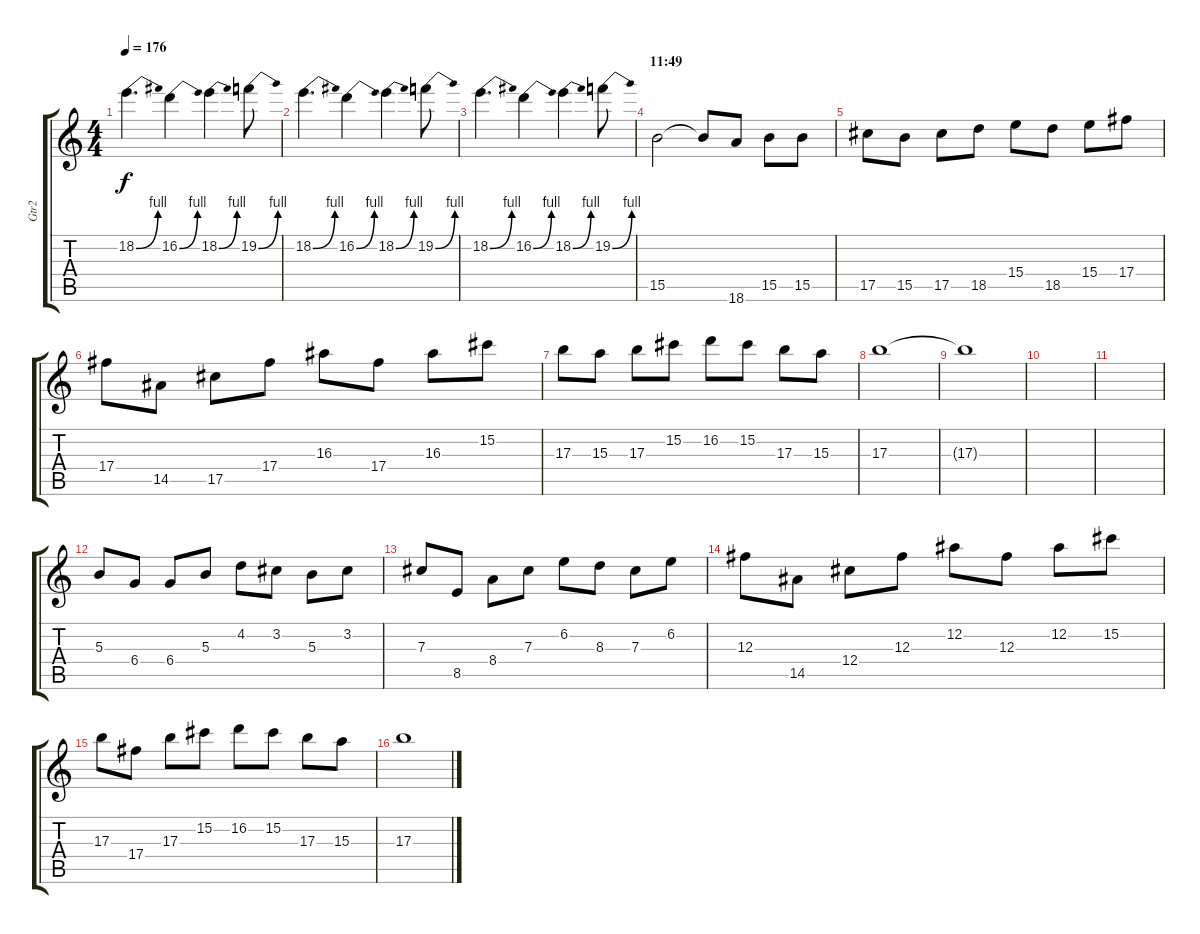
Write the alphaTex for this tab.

\track ("Gtr2" "Gtr2") {instrument overdrivenguitar}
\staff {score tabs}
\tuning (Eb4 Bb3 Gb3 Db3 Ab2 Eb2) {hide}
\ts (4 4)
\tempo 176
\clef g2
\ks c
18.2{be (bend 0 0 60 4)}.4{d dy f} 16.2{be (bend 0 0 60 4)}.4 18.2{be (bend 0 0 60 4)}.4 19.2{be (bend 0 0 60 4)}.8 |
18.2{be (bend 0 0 60 4)}.4{d} 16.2{be (bend 0 0 60 4)}.4 18.2{be (bend 0 0 60 4)}.4 19.2{be (bend 0 0 60 4)}.8 |
18.2{be (bend 0 0 60 4)}.4{d} 16.2{be (bend 0 0 60 4)}.4 18.2{be (bend 0 0 60 4)}.4 19.2{be (bend 0 0 60 4)}.8 |
\section ("" "11:49")
15.5.2{volume 16} 15.5{t}.8 18.6.8 15.5.8 15.5.8 |
17.5.8 15.5.8 17.5.8 18.5.8 15.4.8 18.5.8 15.4.8 17.4.8 |
17.4.8 14.5.8 17.5.8 17.4.8 16.3.8 17.4.8 16.3.8 15.2.8 |
17.3.8 15.3.8 17.3.8 15.2.8 16.2.8 15.2.8 17.3.8 15.3.8 |
17.3.1 |
17.3{t}.1 |
|
|
5.3.8 6.4.8 6.4.8 5.3.8 4.2.8 3.2.8 5.3.8 3.2.8 |
7.3.8 8.5.8 8.4.8 7.3.8 6.2.8 8.3.8 7.3.8 6.2.8 |
12.3.8 14.5.8 12.4.8 12.3.8 12.2.8 12.3.8 12.2.8 15.2.8 |
17.3.8 17.4.8 17.3.8 15.2.8 16.2.8 15.2.8 17.3.8 15.3.8 |
17.3.1
